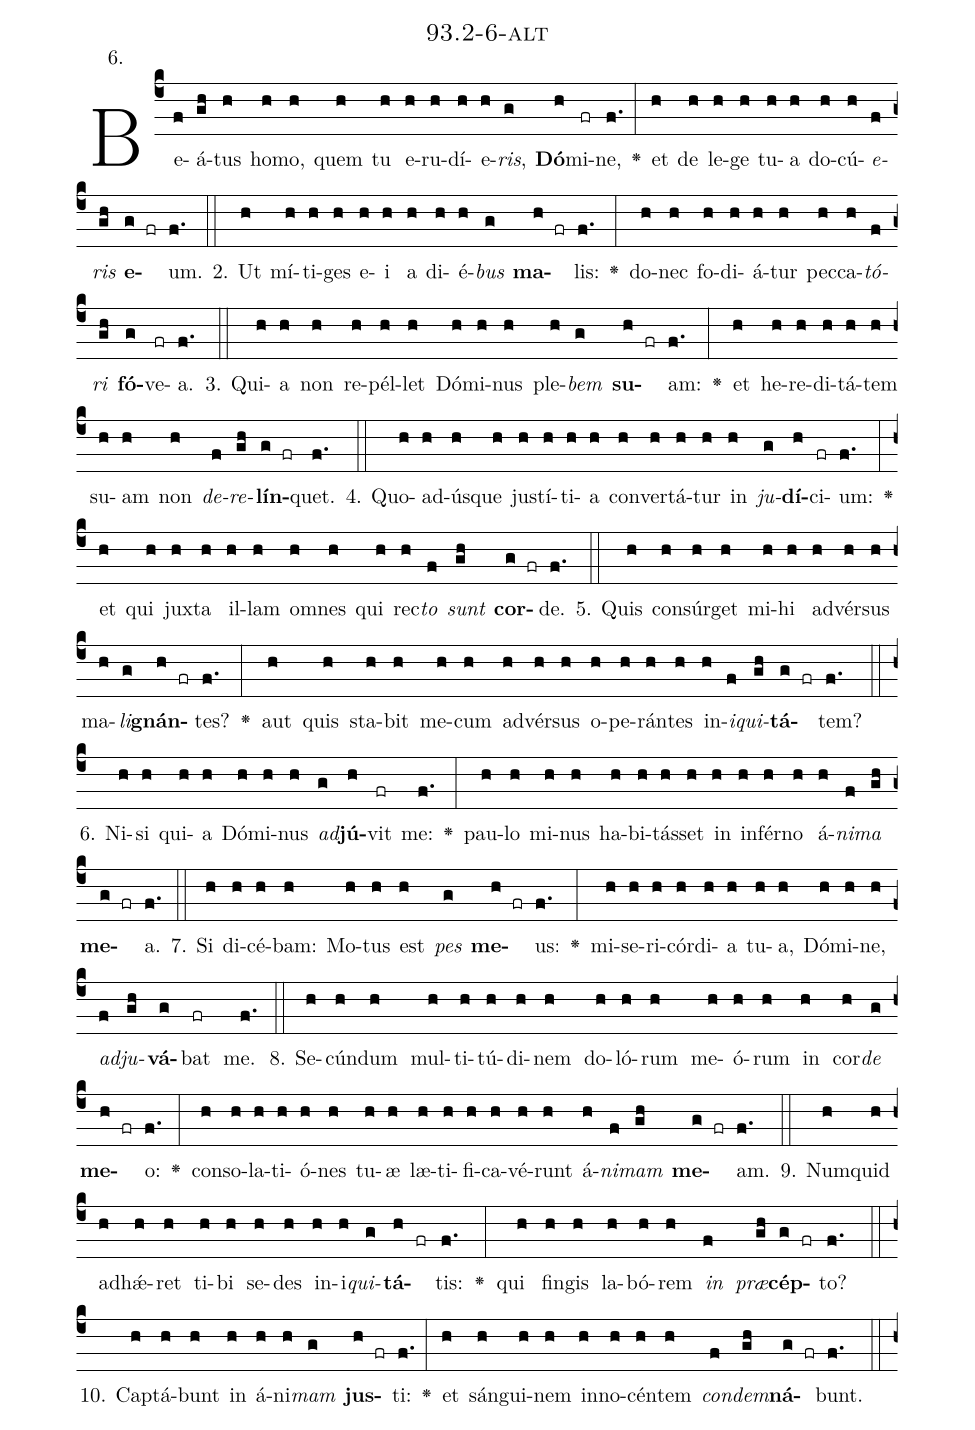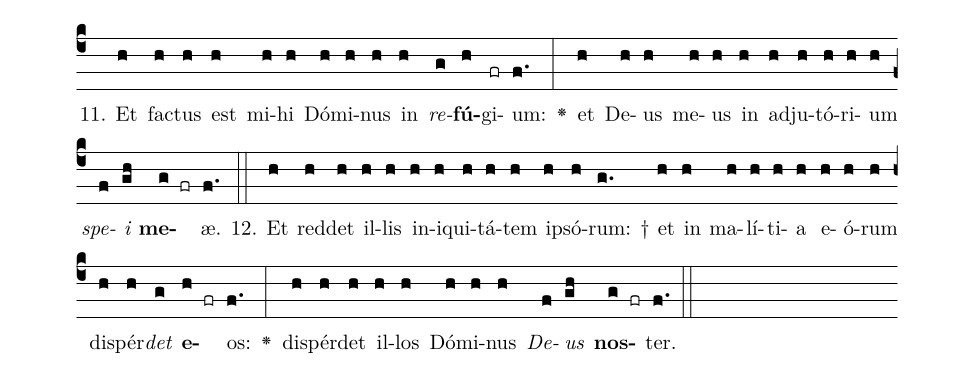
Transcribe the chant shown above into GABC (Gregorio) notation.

name: 93.2-6-alt;
annotation: 6.;
%%
(c4)Be(f)á(gh)tus(h) ho(h)mo,(h) quem(h) tu(h) e(h)ru(h)dí(h)e(h)<i>ris</i>,(g) <b>Dó</b>(h)mi(fr)ne,(f.) <v>\greheightstar</v>(:) et(h) de(h) le(h)ge(h) tu(h)a(h) do(h)cú(h)<i>e</i>(f)<i>ris</i>(gh) <b>e</b>(g fr)um.(f.) (::)
2. Ut(h) mí(h)ti(h)ges(h) e(h)i(h) a(h) di(h)é(h)<i>bus</i>(g) <b>ma</b>(h fr)lis:(f.) <v>\greheightstar</v>(:) do(h)nec(h) fo(h)di(h)á(h)tur(h) pec(h)ca(h)<i>tó</i>(f)<i>ri</i>(gh) <b>fó</b>(g)ve(fr)a.(f.) (::)
3. Qui(h)a(h) non(h) re(h)pél(h)let(h) Dó(h)mi(h)nus(h) ple(h)<i>bem</i>(g) <b>su</b>(h fr)am:(f.) <v>\greheightstar</v>(:) et(h) he(h)re(h)di(h)tá(h)tem(h) su(h)am(h) non(h) <i>de</i>(f)<i>re</i>(gh)<b>lín</b>(g fr)quet.(f.) (::)
4. Quo(h)ad(h)ús(h)que(h) jus(h)tí(h)ti(h)a(h) con(h)ver(h)tá(h)tur(h) in(h) <i>ju</i>(g)<b>dí</b>(h)ci(fr)um:(f.) <v>\greheightstar</v>(:) et(h) qui(h) jux(h)ta(h) il(h)lam(h) om(h)nes(h) qui(h) rec(h)<i>to</i>(f) <i>sunt</i>(gh) <b>cor</b>(g fr)de.(f.) (::)
5. Quis(h) con(h)súr(h)get(h) mi(h)hi(h) ad(h)vér(h)sus(h) ma(h)<i>li</i>(g)<b>gnán</b>(h fr)tes?(f.) <v>\greheightstar</v>(:) aut(h) quis(h) sta(h)bit(h) me(h)cum(h) ad(h)vér(h)sus(h) o(h)pe(h)rán(h)tes(h) in(h)<i>i</i>(f)<i>qui</i>(gh)<b>tá</b>(g fr)tem?(f.) (::)
6. Ni(h)si(h) qui(h)a(h) Dó(h)mi(h)nus(h) <i>ad</i>(g)<b>jú</b>(h)vit(fr) me:(f.) <v>\greheightstar</v>(:) pau(h)lo(h) mi(h)nus(h) ha(h)bi(h)tás(h)set(h) in(h) in(h)fér(h)no(h) á(h)<i>ni</i>(f)<i>ma</i>(gh) <b>me</b>(g fr)a.(f.) (::)
7. Si(h) di(h)cé(h)bam:(h) Mo(h)tus(h) est(h) <i>pes</i>(g) <b>me</b>(h fr)us:(f.) <v>\greheightstar</v>(:) mi(h)se(h)ri(h)cór(h)di(h)a(h) tu(h)a,(h) Dó(h)mi(h)ne,(h) <i>ad</i>(f)<i>ju</i>(gh)<b>vá</b>(g)bat(fr) me.(f.) (::)
8. Se(h)cún(h)dum(h) mul(h)ti(h)tú(h)di(h)nem(h) do(h)ló(h)rum(h) me(h)ó(h)rum(h) in(h) cor(h)<i>de</i>(g) <b>me</b>(h fr)o:(f.) <v>\greheightstar</v>(:) con(h)so(h)la(h)ti(h)ó(h)nes(h) tu(h)æ(h) læ(h)ti(h)fi(h)ca(h)vé(h)runt(h) á(h)<i>ni</i>(f)<i>mam</i>(gh) <b>me</b>(g fr)am.(f.) (::)
9. Num(h)quid(h) ad(h)hǽ(h)ret(h) ti(h)bi(h) se(h)des(h) in(h)i(h)<i>qui</i>(g)<b>tá</b>(h fr)tis:(f.) <v>\greheightstar</v>(:) qui(h) fin(h)gis(h) la(h)bó(h)rem(h) <i>in</i>(f) <i>præ</i>(gh)<b>cép</b>(g fr)to?(f.) (::)
10. Cap(h)tá(h)bunt(h) in(h) á(h)ni(h)<i>mam</i>(g) <b>jus</b>(h fr)ti:(f.) <v>\greheightstar</v>(:) et(h) sán(h)gui(h)nem(h) in(h)no(h)cén(h)tem(h) <i>con</i>(f)<i>dem</i>(gh)<b>ná</b>(g fr)bunt.(f.) (::)
11. Et(h) fac(h)tus(h) est(h) mi(h)hi(h) Dó(h)mi(h)nus(h) in(h) <i>re</i>(g)<b>fú</b>(h)gi(fr)um:(f.) <v>\greheightstar</v>(:) et(h) De(h)us(h) me(h)us(h) in(h) ad(h)ju(h)tó(h)ri(h)um(h) <i>spe</i>(f)<i>i</i>(gh) <b>me</b>(g fr)æ.(f.) (::)
12. Et(h) red(h)det(h) il(h)lis(h) in(h)i(h)qui(h)tá(h)tem(h) ip(h)só(h)rum: †(g.) et(h) in(h) ma(h)lí(h)ti(h)a(h) e(h)ó(h)rum(h) dis(h)pér(h)<i>det</i>(g) <b>e</b>(h fr)os:(f.) <v>\greheightstar</v>(:) dis(h)pér(h)det(h) il(h)los(h) Dó(h)mi(h)nus(h) <i>De</i>(f)<i>us</i>(gh) <b>nos</b>(g fr)ter.(f.) (::)
